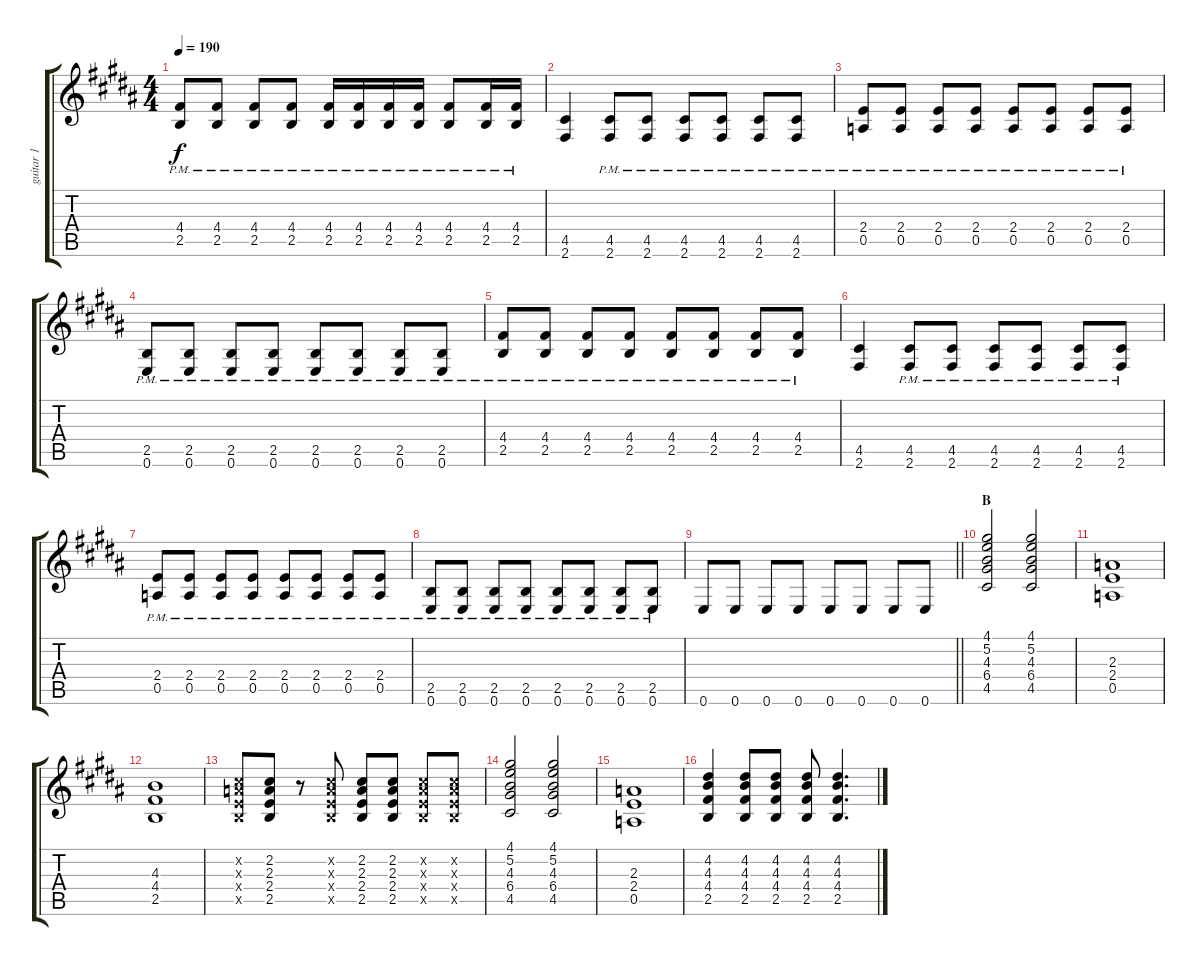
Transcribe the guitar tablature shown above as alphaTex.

\track ("guitar 1" "guitar 1") {instrument distortionguitar}
\staff {score tabs}
\tuning (E4 B3 G3 D3 A2 E2) {hide}
\ts (4 4)
\tempo 190
\clef g2
\ks b
(4.4{pm} 2.5{pm}).8{dy f} (4.4{pm} 2.5{pm}).8 (4.4{pm} 2.5{pm}).8 (4.4{pm} 2.5{pm}).8 (4.4{pm} 2.5{pm}).16 (4.4{pm} 2.5{pm}).16 (4.4{pm} 2.5{pm}).16 (4.4{pm} 2.5{pm}).16 (4.4{pm} 2.5{pm}).8 (4.4{pm} 2.5{pm}).16 (4.4{pm} 2.5{pm}).16 |
(4.5 2.6).4 (4.5{pm} 2.6{pm}).8 (4.5{pm} 2.6{pm}).8 (4.5{pm} 2.6{pm}).8 (4.5{pm} 2.6{pm}).8 (4.5{pm} 2.6{pm}).8 (4.5{pm} 2.6{pm}).8 |
(2.4{pm} 0.5{pm}).8 (2.4{pm} 0.5{pm}).8 (2.4{pm} 0.5{pm}).8 (2.4{pm} 0.5{pm}).8 (2.4{pm} 0.5{pm}).8 (2.4{pm} 0.5{pm}).8 (2.4{pm} 0.5{pm}).8 (2.4{pm} 0.5{pm}).8 |
(2.5{pm} 0.6{pm}).8 (2.5{pm} 0.6{pm}).8 (2.5{pm} 0.6{pm}).8 (2.5{pm} 0.6{pm}).8 (2.5{pm} 0.6{pm}).8 (2.5{pm} 0.6{pm}).8 (2.5{pm} 0.6{pm}).8 (2.5{pm} 0.6{pm}).8 |
(4.4{pm} 2.5{pm}).8 (4.4{pm} 2.5{pm}).8 (4.4{pm} 2.5{pm}).8 (4.4{pm} 2.5{pm}).8 (4.4{pm} 2.5{pm}).8 (4.4{pm} 2.5{pm}).8 (4.4{pm} 2.5{pm}).8 (4.4{pm} 2.5{pm}).8 |
(4.5 2.6).4 (4.5{pm} 2.6{pm}).8 (4.5{pm} 2.6{pm}).8 (4.5{pm} 2.6{pm}).8 (4.5{pm} 2.6{pm}).8 (4.5{pm} 2.6{pm}).8 (4.5{pm} 2.6{pm}).8 |
(2.4{pm} 0.5{pm}).8 (2.4{pm} 0.5{pm}).8 (2.4{pm} 0.5{pm}).8 (2.4{pm} 0.5{pm}).8 (2.4{pm} 0.5{pm}).8 (2.4{pm} 0.5{pm}).8 (2.4{pm} 0.5{pm}).8 (2.4{pm} 0.5{pm}).8 |
(2.5{pm} 0.6{pm}).8 (2.5{pm} 0.6{pm}).8 (2.5{pm} 0.6{pm}).8 (2.5{pm} 0.6{pm}).8 (2.5{pm} 0.6{pm}).8 (2.5{pm} 0.6{pm}).8 (2.5{pm} 0.6{pm}).8 (2.5{pm} 0.6{pm}).8 |
\barLineRight lightlight
0.6.8 0.6.8 0.6.8 0.6.8 0.6.8 0.6.8 0.6.8 0.6.8 |
\section ("" "B")
(4.1 5.2 4.3 6.4 4.5).2 (4.1 5.2 4.3 6.4 4.5).2 |
(2.3 2.4 0.5).1 |
(4.3 4.4 2.5).1 |
(2.2{x} 2.3{x} 2.4{x} 2.5{x}).8 (2.2 2.3 2.4 2.5).8 r.8 (2.2{x} 2.3{x} 2.4{x} 2.5{x}).8 (2.2 2.3 2.4 2.5).8 (2.2 2.3 2.4 2.5).8 (2.2{x} 2.3{x} 2.4{x} 2.5{x}).8 (2.2{x} 2.3{x} 2.4{x} 2.5{x}).8 |
(4.1 5.2 4.3 6.4 4.5).2 (4.1 5.2 4.3 6.4 4.5).2 |
(2.3 2.4 0.5).1 |
(4.2 4.3 4.4 2.5).4 (4.2 4.3 4.4 2.5).8 (4.2 4.3 4.4 2.5).8 (4.2 4.3 4.4 2.5).8 (4.2 4.3 4.4 2.5).4{d}
